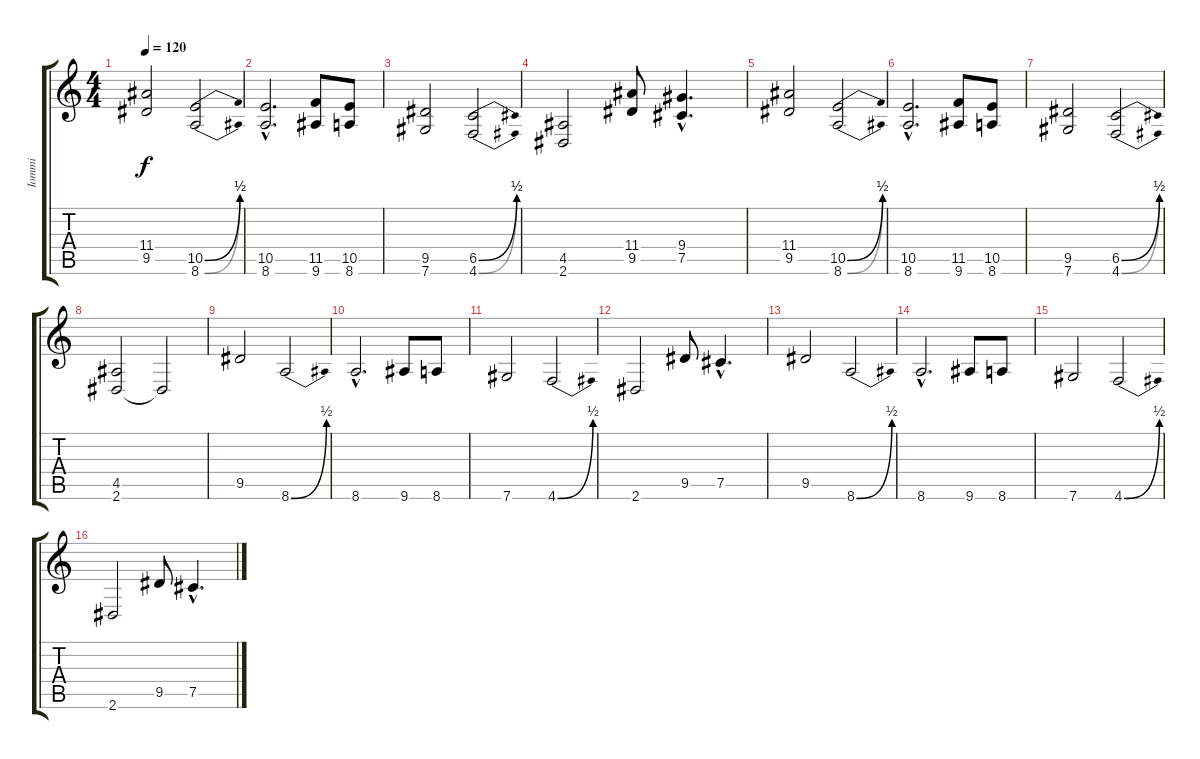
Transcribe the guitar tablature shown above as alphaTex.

\track ("Iommi" "Iommi") {instrument distortionguitar}
\staff {score tabs}
\tuning (Db4 Ab3 E3 B2 Gb2 Db2) {hide}
\ts (4 4)
\tempo 120
\clef g2
\ks c
(11.4 9.5).2{dy f} (10.5{be (bend 0 0 60 2)} 8.6{be (bend 0 0 60 2)}).2 |
(10.5{hac} 8.6{hac}).2{d} (11.5 9.6).8 (10.5 8.6).8 |
(9.5 7.6).2 (6.5{be (bend 0 0 60 2)} 4.6{be (bend 0 0 60 2)}).2 |
(4.5 2.6).2 (11.4 9.5).8 (9.4{hac} 7.5{hac}).4{d} |
(11.4 9.5).2 (10.5{be (bend 0 0 60 2)} 8.6{be (bend 0 0 60 2)}).2 |
(10.5{hac} 8.6{hac}).2{d} (11.5 9.6).8 (10.5 8.6).8 |
(9.5 7.6).2 (6.5{be (bend 0 0 60 2)} 4.6{be (bend 0 0 60 2)}).2 |
(4.5 2.6).2 2.6{t}.2 |
9.5.2 8.6{be (bend 0 0 60 2)}.2 |
8.6{hac}.2{d} 9.6.8 8.6.8 |
7.6.2 4.6{be (bend 0 0 60 2)}.2 |
2.6.2 9.5.8 7.5{hac}.4{d} |
9.5.2 8.6{be (bend 0 0 60 2)}.2 |
8.6{hac}.2{d} 9.6.8 8.6.8 |
7.6.2 4.6{be (bend 0 0 60 2)}.2 |
2.6.2 9.5.8 7.5{hac}.4{d}
